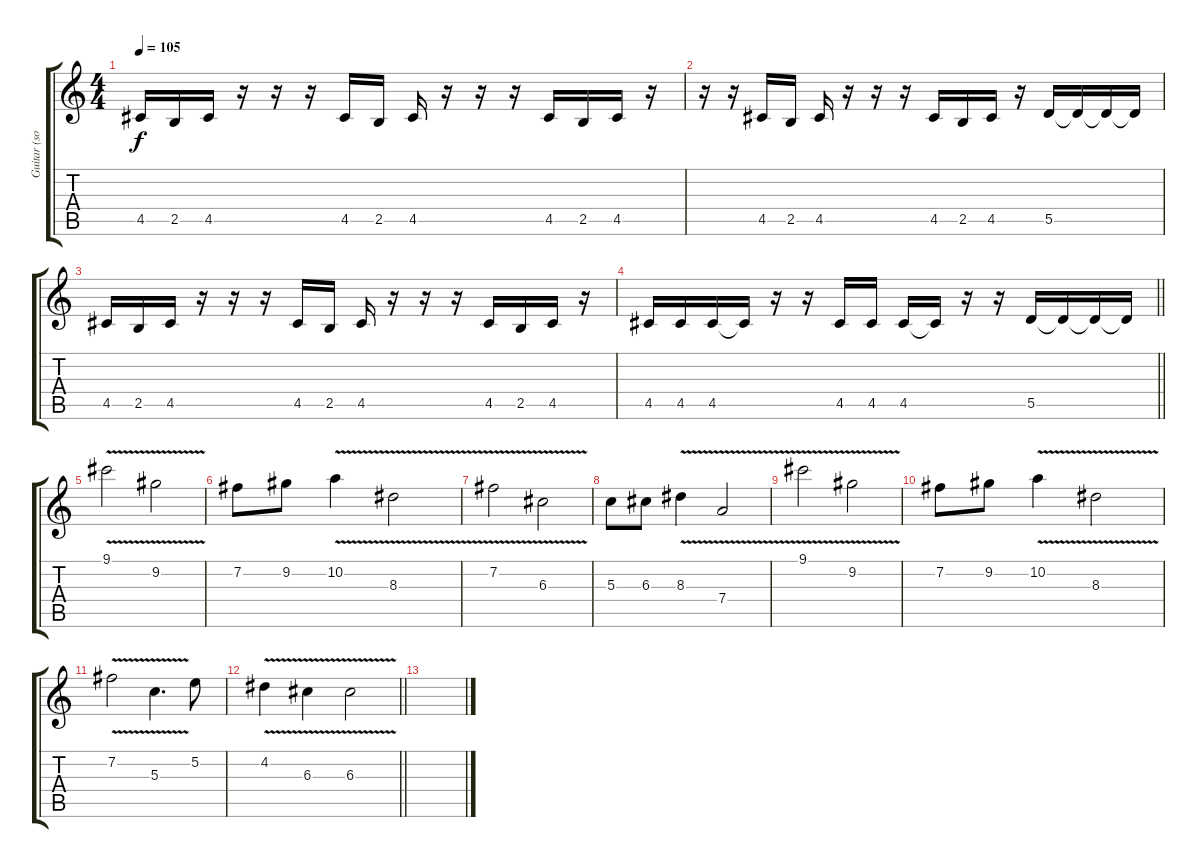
\track ("Guitar (solo)" "Guitar (so") {instrument distortionguitar}
\staff {score tabs}
\tuning (E4 B3 G3 D3 A2 E2) {hide}
\ts (4 4)
\section ("" "")
\tempo 105
\clef g2
\ks c
4.5.16{dy f} 2.5.16 4.5.16 r.16 r.16 r.16 4.5.16 2.5.16 4.5.16 r.16 r.16 r.16 4.5.16 2.5.16 4.5.16 r.16 |
r.16 r.16 4.5.16 2.5.16 4.5.16 r.16 r.16 r.16 4.5.16 2.5.16 4.5.16 r.16 5.5.16 5.5{t}.16 5.5{t}.16 5.5{t}.16 |
4.5.16 2.5.16 4.5.16 r.16 r.16 r.16 4.5.16 2.5.16 4.5.16 r.16 r.16 r.16 4.5.16 2.5.16 4.5.16 r.16 |
\barLineRight lightlight
4.5.16 4.5.16 4.5.16 4.5{t}.16 r.16 r.16 4.5.16 4.5.16 4.5.16 4.5{t}.16 r.16 r.16 5.5.16 5.5{t}.16 5.5{t}.16 5.5{t}.16 |
\section ("" "")
9.1{v}.2 9.2{v}.2 |
7.2.8 9.2.8 10.2{v}.4 8.3{v}.2 |
7.2{v}.2 6.3{v}.2 |
5.3.8 6.3.8 8.3{v}.4 7.4{v}.2 |
9.1{v}.2 9.2{v}.2 |
7.2.8 9.2.8 10.2{v}.4 8.3{v}.2 |
7.2{v}.2 5.3{v}.4{d} 5.2.8 |
\barLineRight lightlight
4.2{v}.4 6.3{v}.4 6.3{v}.2 |
\section ("" "")
